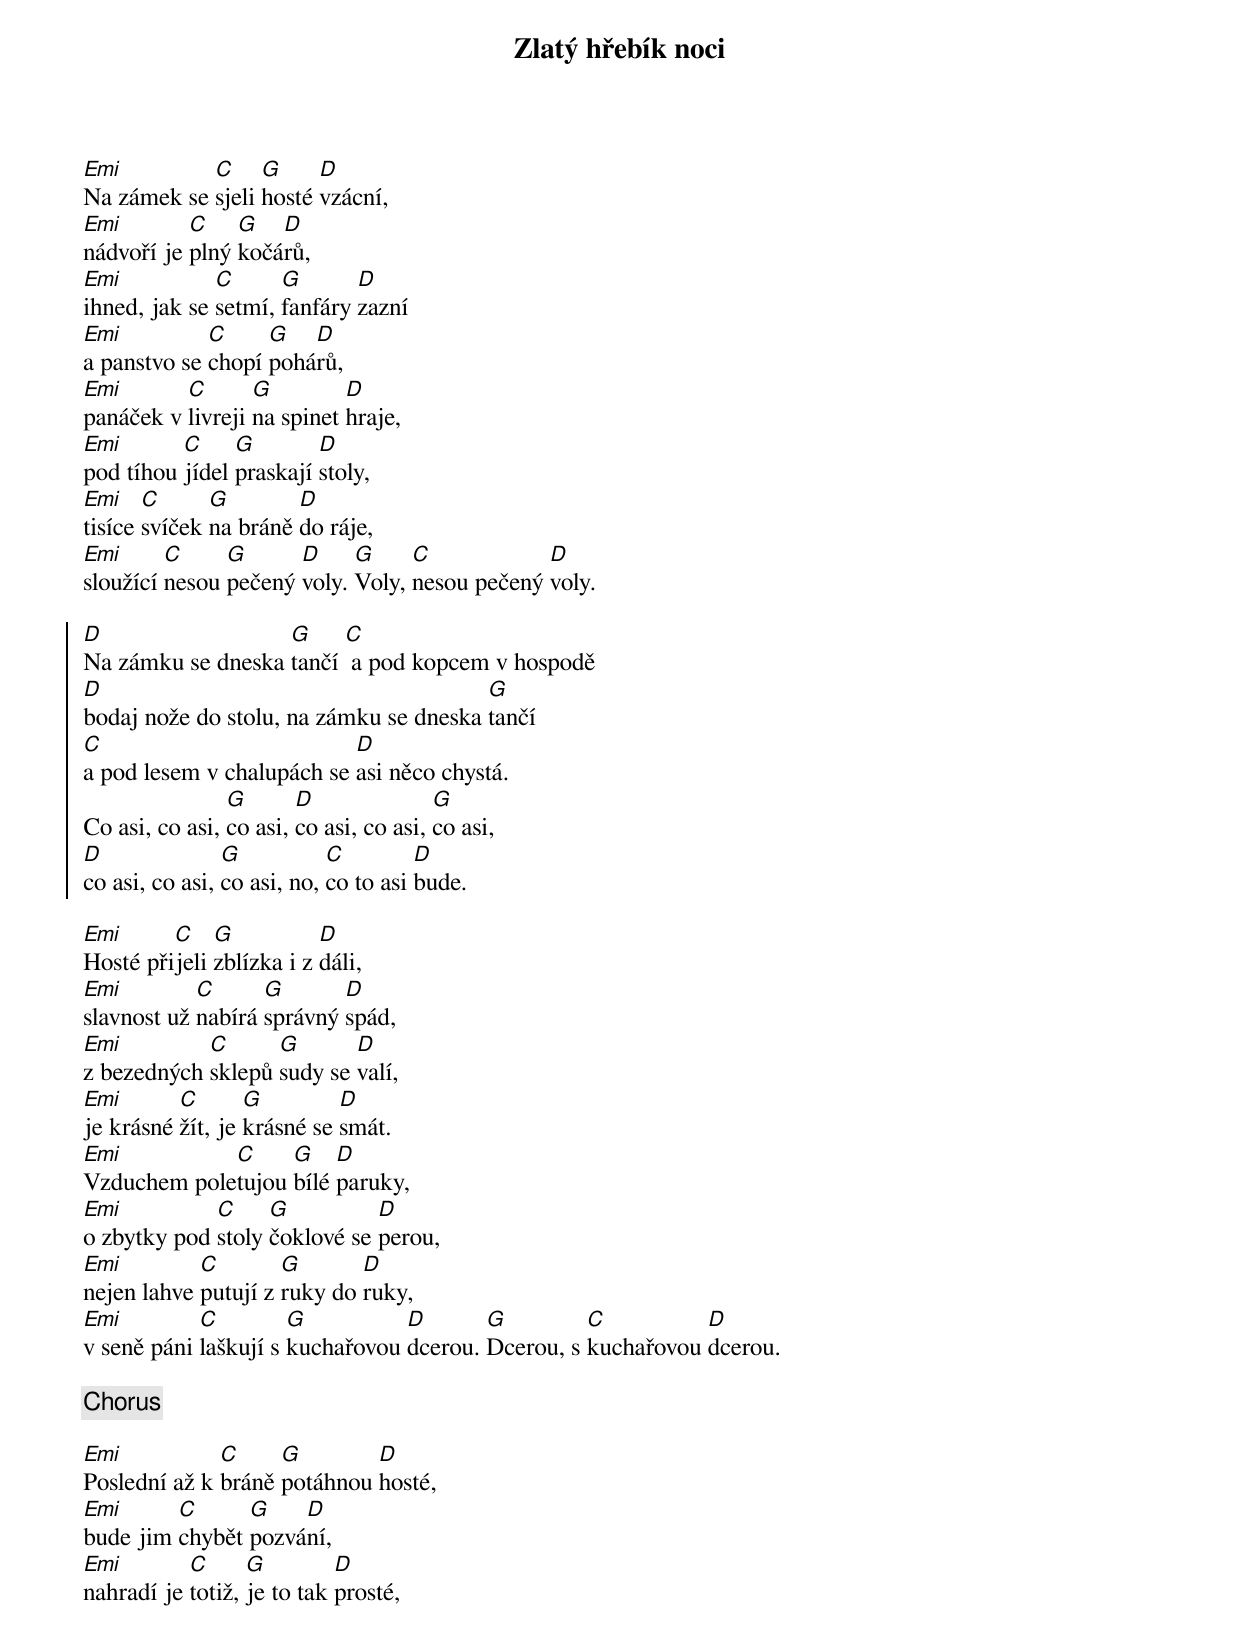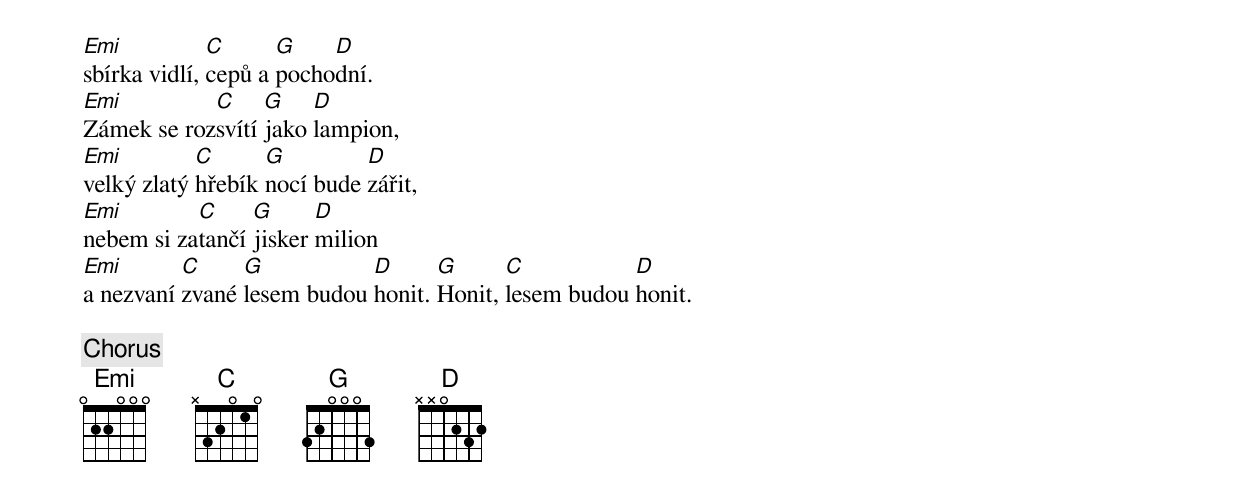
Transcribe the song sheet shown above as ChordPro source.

{title: Zlatý hřebík noci}
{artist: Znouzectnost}
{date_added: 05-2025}
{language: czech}
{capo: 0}
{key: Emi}
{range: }
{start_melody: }
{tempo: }

{start_of_verse}
[Emi]Na zámek se [C]sjeli [G]hosté [D]vzácní,
[Emi]nádvoří je [C]plný [G]kočá[D]rů,
[Emi]ihned, jak se [C]setmí, [G]fanfáry [D]zazní
[Emi]a panstvo se [C]chopí [G]pohá[D]rů,
[Emi]panáček v [C]livreji [G]na spinet [D]hraje,
[Emi]pod tíhou [C]jídel [G]praskají [D]stoly,
[Emi]tisíce [C]svíček [G]na bráně [D]do ráje,
[Emi]sloužící [C]nesou [G]pečený [D]voly. [G]Voly, [C]nesou pečený [D]voly.
{end_of_verse}

{start_of_chorus}
[D]Na zámku se dneska [G]tančí [C] a pod kopcem v hospodě
[D]bodaj nože do stolu, na zámku se dneska [G]tančí
[C]a pod lesem v chalupách se [D]asi něco chystá.
Co asi, co asi, [G]co asi, [D]co asi, co asi, [G]co asi,
[D]co asi, co asi, [G]co asi, no, [C]co to asi [D]bude.
{end_of_chorus}

{start_of_verse}
[Emi]Hosté při[C]jeli [G]zblízka i z [D]dáli,
[Emi]slavnost už [C]nabírá [G]správný [D]spád,
[Emi]z bezedných [C]sklepů [G]sudy se [D]valí,
[Emi]je krásné [C]žít, je [G]krásné se [D]smát.
[Emi]Vzduchem pole[C]tujou [G]bílé [D]paruky,
[Emi]o zbytky pod [C]stoly [G]čoklové se [D]perou,
[Emi]nejen lahve [C]putují z [G]ruky do [D]ruky,
[Emi]v seně páni [C]laškují s [G]kuchařovou [D]dcerou. [G]Dcerou, s [C]kuchařovou [D]dcerou.
{end_of_verse}

{chorus}

{start_of_verse}
[Emi]Poslední až k [C]bráně [G]potáhnou [D]hosté,
[Emi]bude jim [C]chybět [G]pozvá[D]ní,
[Emi]nahradí je [C]totiž, [G]je to tak [D]prosté,
[Emi]sbírka vidlí, [C]cepů a [G]pocho[D]dní.
[Emi]Zámek se roz[C]svítí [G]jako [D]lampion,
[Emi]velký zlatý [C]hřebík [G]nocí bude [D]zářit,
[Emi]nebem si za[C]tančí [G]jisker [D]milion
[Emi]a nezvaní [C]zvané [G]lesem budou [D]honit. [G]Honit, [C]lesem budou [D]honit.
{end_of_verse}

{chorus}
